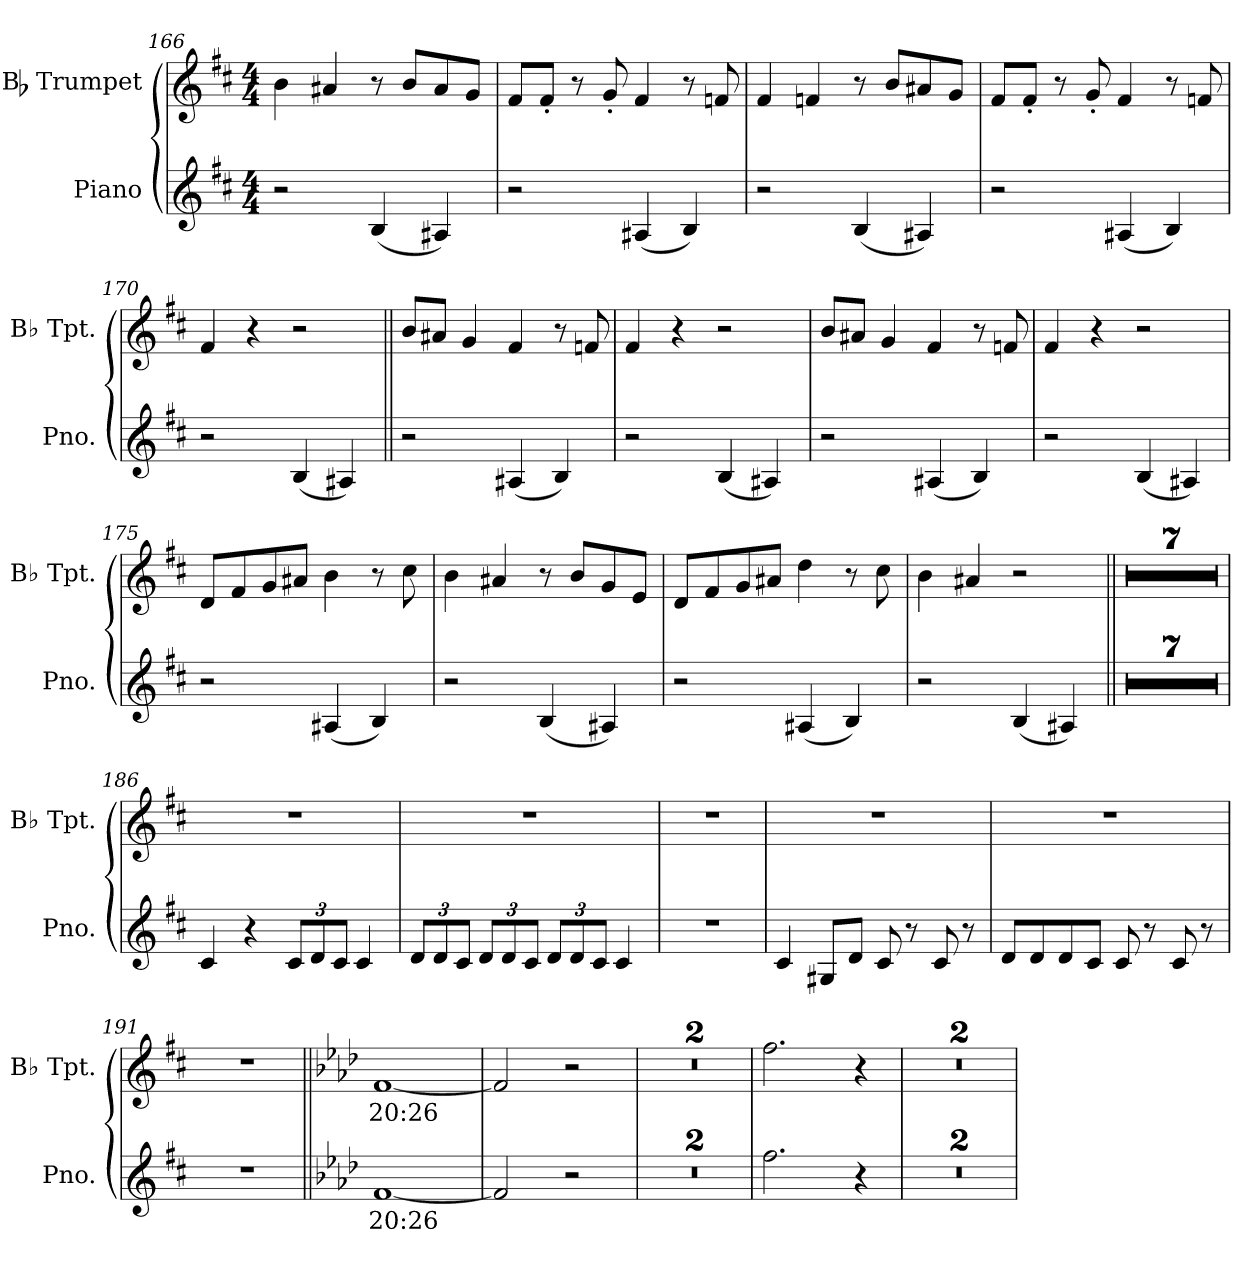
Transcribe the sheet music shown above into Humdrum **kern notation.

**kern	**text	**kern	**text
*part2	*part2	*part1	*part1
*staff2	*staff2	*staff1	*staff1
*I"Piano	*	*I"Bb Trumpet	*
*I'Pno.	*	*I'Bb Tpt.	*
*clefG2	*	*clefG2	*
*k[f#c#]	*	*k[f#c#]	*
*M4/4	*	*M4/4	*
=166	=166	=166	=166
2r	.	4b	.
.	.	4a#X	.
(4B	.	8r	.
.	.	8bL	.
4A#X)	.	8a#	.
.	.	8gJ	.
=167	=167	=167	=167
2r	.	8f#L	.
.	.	8f#'J	.
.	.	8r	.
.	.	8g'	.
(4A#X	.	4f#	.
4B)	.	8r	.
.	.	8fn	.
=168	=168	=168	=168
2r	.	4f#	.
.	.	4fn	.
(4B	.	8r	.
.	.	8bL	.
4A#X)	.	8a#X	.
.	.	8gJ	.
=169	=169	=169	=169
2r	.	8f#L	.
.	.	8f#'J	.
.	.	8r	.
.	.	8g'	.
(4A#X	.	4f#	.
4B)	.	8r	.
.	.	8fn	.
=170	=170	=170	=170
2r	.	4f#	.
.	.	4r	.
(4B	.	2r	.
4A#X)	.	.	.
=171||	=171||	=171||	=171||
2r	.	8bL	.
.	.	8a#XJ	.
.	.	4g	.
(4A#X	.	4f#	.
4B)	.	8r	.
.	.	8fn	.
=172	=172	=172	=172
2r	.	4f#	.
.	.	4r	.
(4B	.	2r	.
4A#X)	.	.	.
=173	=173	=173	=173
2r	.	8bL	.
.	.	8a#XJ	.
.	.	4g	.
(4A#X	.	4f#	.
4B)	.	8r	.
.	.	8fn	.
=174	=174	=174	=174
2r	.	4f#	.
.	.	4r	.
(4B	.	2r	.
4A#X)	.	.	.
=175	=175	=175	=175
2r	.	8dL	.
.	.	8f#	.
.	.	8g	.
.	.	8a#XJ	.
(4A#X	.	4b	.
4B)	.	8r	.
.	.	8cc#	.
=176	=176	=176	=176
2r	.	4b	.
.	.	4a#X	.
(4B	.	8r	.
.	.	8bL	.
4A#X)	.	8g	.
.	.	8eJ	.
=177	=177	=177	=177
2r	.	8dL	.
.	.	8f#	.
.	.	8g	.
.	.	8a#XJ	.
(4A#X	.	4dd	.
4B)	.	8r	.
.	.	8cc#	.
=178	=178	=178	=178
2r	.	4b	.
.	.	4a#X	.
(4B	.	2r	.
4A#X)	.	.	.
=179||	=179||	=179||	=179||
1r	.	1r	.
=180	=180	=180	=180
1r	.	1r	.
=181	=181	=181	=181
1r	.	1r	.
=182	=182	=182	=182
1r	.	1r	.
=183	=183	=183	=183
1r	.	1r	.
=184	=184	=184	=184
1r	.	1r	.
=185	=185	=185	=185
1r	.	1r	.
=186	=186	=186	=186
4c#	.	1r	.
4r	.	.	.
*Xbrackettup	*	*	*
12c#L	.	.	.
12d	.	.	.
12c#J	.	.	.
4c#	.	.	.
=187	=187	=187	=187
12dL	.	1r	.
12d	.	.	.
12c#J	.	.	.
12dL	.	.	.
12d	.	.	.
12c#J	.	.	.
12dL	.	.	.
12d	.	.	.
12c#J	.	.	.
4c#	.	.	.
=188	=188	=188	=188
1r	.	1r	.
=189	=189	=189	=189
4c#	.	1r	.
8G#XL	.	.	.
8dJ	.	.	.
8c#	.	.	.
8r	.	.	.
8c#	.	.	.
8r	.	.	.
=190	=190	=190	=190
8dL	.	1r	.
8d	.	.	.
8d	.	.	.
8c#J	.	.	.
8c#	.	.	.
8r	.	.	.
8c#	.	.	.
8r	.	.	.
=191	=191	=191	=191
1r	.	1r	.
=192||	=192||	=192||	=192||
*k[b-e-a-d-]	*	*k[b-e-a-d-]	*
[1f	20:26	[1f!	20:26
=193	=193	=193	=193
2f]	.	2f!]	.
2r	.	2r	.
=194	=194	=194	=194
1r	.	1r	.
=195	=195	=195	=195
1r	.	1r	.
=196	=196	=196	=196
2.ff	.	2.ff!	.
4r	.	4r	.
=197	=197	=197	=197
1r	.	1r	.
=198	=198	=198	=198
1r	.	1r	.
=	=	=	=
*-	*-	*-	*-
